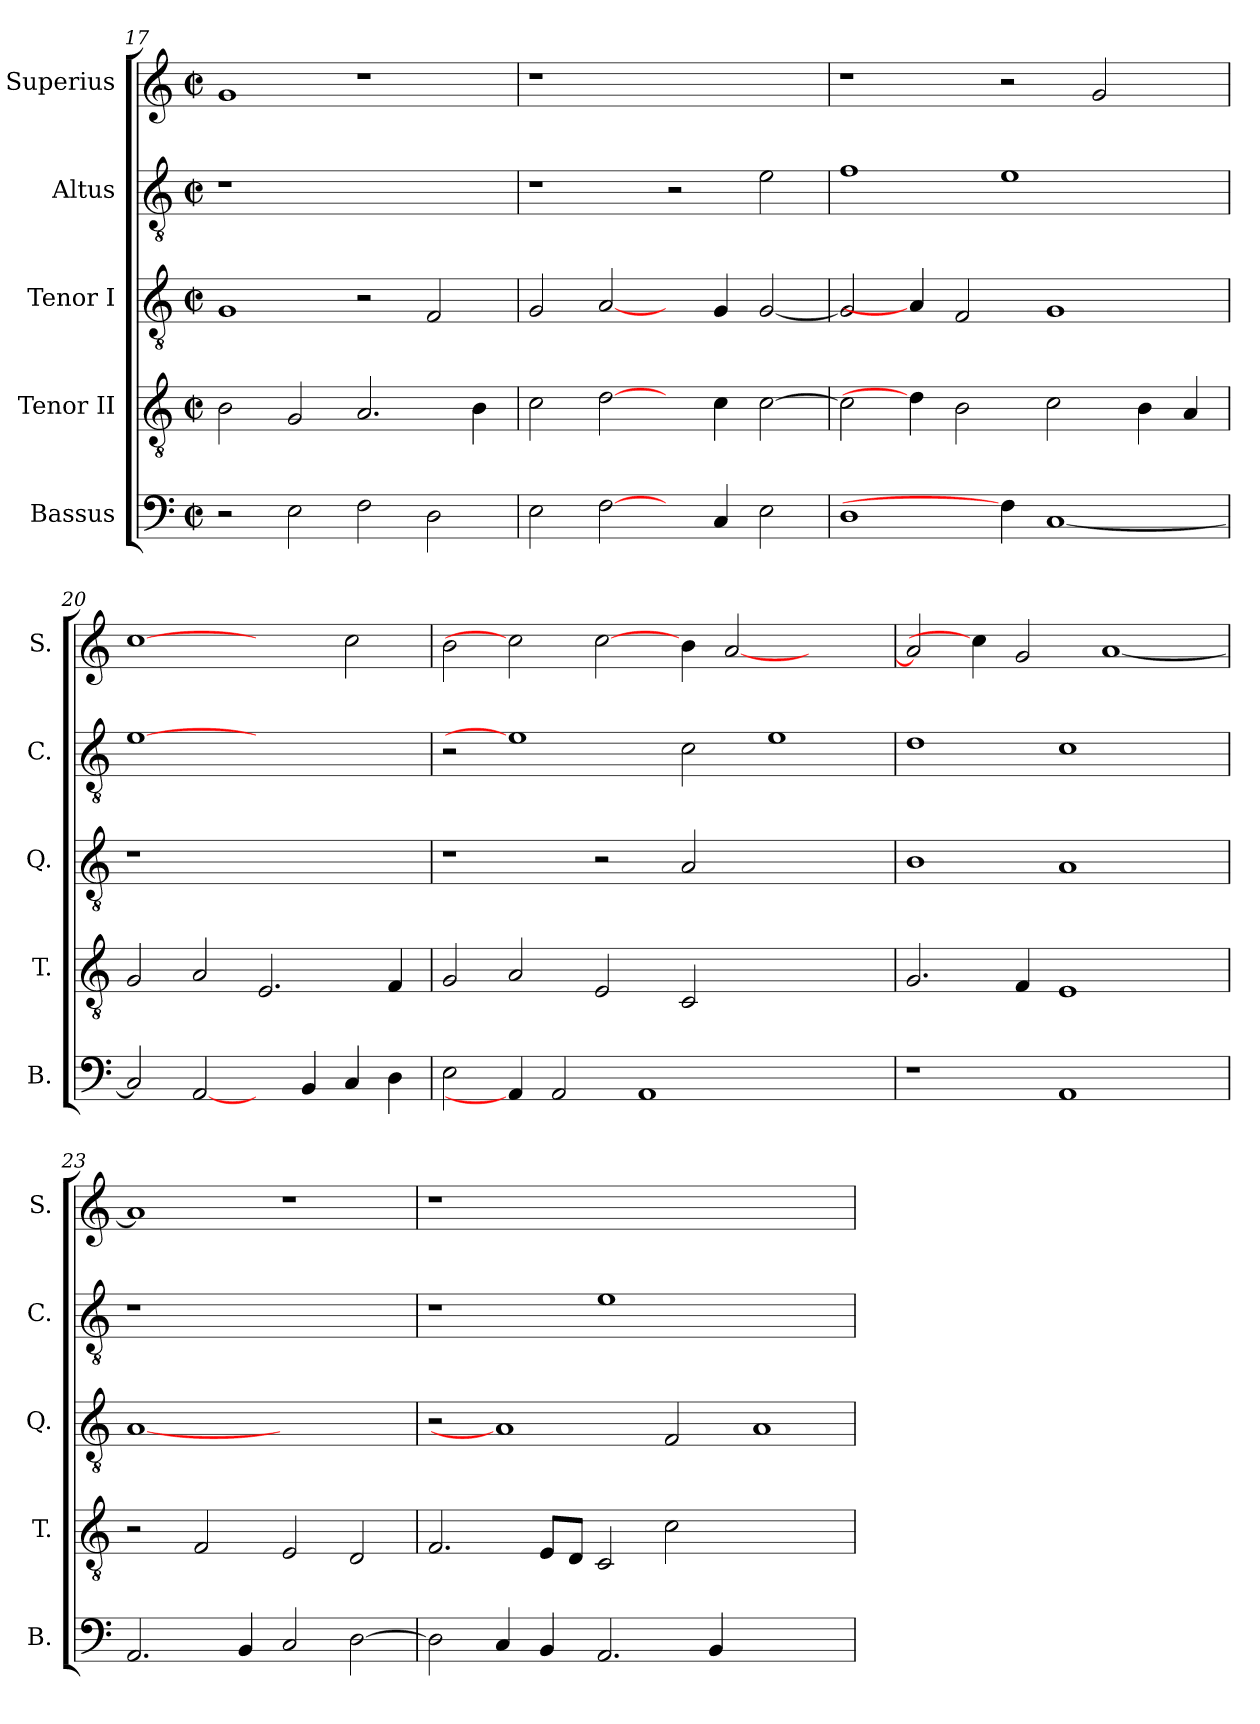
**kern	**kern	**kern	**kern	**kern
*part5	*part4	*part3	*part2	*part1
*staff5	*staff4	*staff3	*staff2	*staff1
*I"Bassus	*I"Tenor II	*I"Tenor I	*I"Altus	*I"Superius
*I'B.	*I'T.	*I'Q.	*I'C.	*I'S.
!!LO:LB:g=z
*clefF4	*clefGv2	*clefGv2	*clefGv2	*clefG2
*	*ITrd7c12	*ITrd7c12	*ITrd7c12	*
*k[]	*k[]	*k[]	*k[]	*k[]
*C:	*C:	*C:	*C:	*C:
*M2/2	*M2/2	*M2/2	*M2/2	*M2/2
*met(c|)	*met(c|)	*met(c|)	*met(c|)	*met(c|)
=17	=17	=17	=17	=17
!	!	!	!LO:N:vis=1	!
2r	2BBi\	1GGi	1r	1gi
2Ei\	2GGi/	.	.	.
2Fi\	2.AAi/	2r	1ryy	1r
2Di\	.	2FFi/	.	.
.	4BBi\	.	.	.
=18	=18	=18	=18	=18
!	!	!	!	!LO:N:vis=1
2Ei\	2Ci\	2GGi/	1r	1r
[2Fi\	[2Di\	[2AAi/	.	.
4ryy	4ryy	4ryy	2r	1ryy
4Ci/	4Ci\	4GGi/	.	.
2Ei\	[>2Ci\	[<2GGi/	2Ei\	.
=19	=19	=19	=19	=19
1Di	2Ci\]	2GGi/]	1Fi	1r
.	4Di\]	4AAi/]	.	.
.	2BBi\	2FFi/	.	.
4Fi\]	.	.	1Ei	2r
[<1Ci	2Ci\	1GGi	.	.
.	.	.	.	2gi/
.	4BBi\	.	.	.
.	4AAi/	.	4ryy	4ryy
=20	=20	=20	=20	=20
!	!	!LO:N:vis=1	!	!
2Ci/]	2GGi/	1r	[1Ei	[1cci
[2AAi/	2AAi/	.	.	.
4ryy	2.EEi/	1ryy	1ryy	2ryy
4BBi/	.	.	.	.
4Ci/	.	.	.	2cci\
4Di\	4FFi/	.	.	.
=21	=21	=21	=21	=21
2Ei\	2GGi/	1r	2r	2bi\
4AAi/]	2AAi/	.	1Ei]	2cci]
2AAi/	.	.	.	.
.	2EEi/	2r	.	[2cci\
1AAi	.	.	.	.
.	2CCi/	2AAi/	2Ci\	4bi\
.	.	.	.	[<2ai/
.	1ryy	1ryy	1Ei	.
2.ryy	.	.	.	2.ryy
!!LO:PB:g=z
=22	=22	=22	=22	=22
1r	2.GGi/	1BBi	1Di	2ai/]
.	.	.	.	4cci\]
.	4FFi/	.	.	2gi/
1AAi	1EEi	1AAi	1Ci	.
.	.	.	.	[<1ai
4ryy	4ryy	4ryy	4ryy	.
=23	=23	=23	=23	=23
!	!	!	!LO:N:vis=1	!
2.AAi/	2r	[1AAi	1r	1ai]
.	2FFi/	.	.	.
4BBi/	.	.	.	.
2Ci/	2EEi/	1ryy	1ryy	1r
[>2Di\	2DDi/	.	.	.
=24	=24	=24	=24	=24
!	!	!	!	!LO:N:vis=1
2Di\]	2.FFi/	2r	1r	1r
4Ci/	.	1AAi]	.	.
4BBi/	8EEi/L	.	.	.
.	8DDi/J	.	.	.
2.AAi/	2CCi/	.	1Ei	0ryy
.	2Ci\	2FFi/	.	.
4BBi/	.	.	.	.
1ryy	1ryy	1AAi	1ryy	.
=	=	=	=	=
*-	*-	*-	*-	*-
